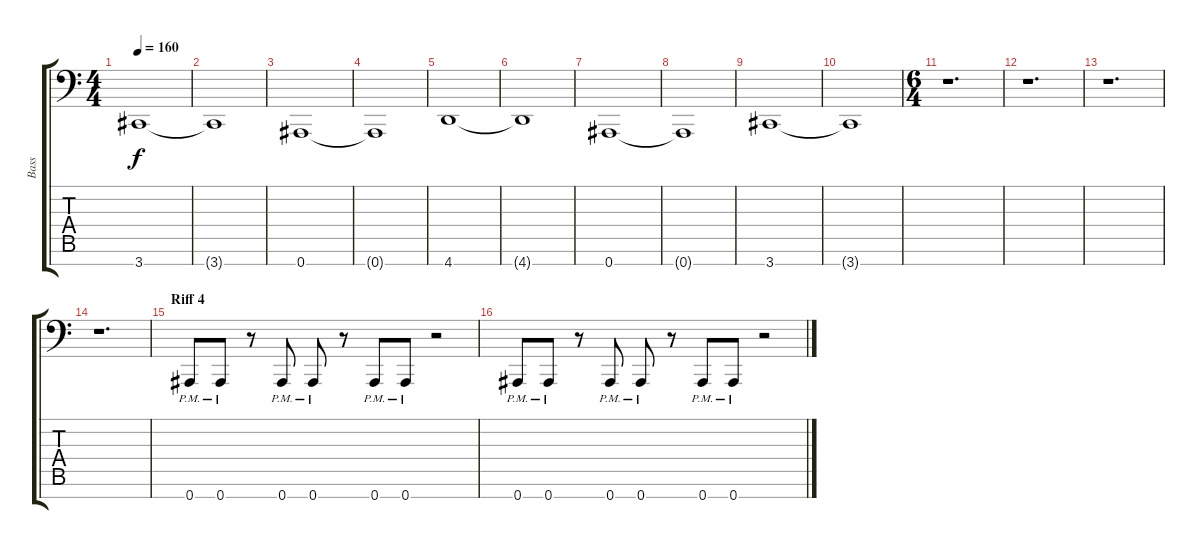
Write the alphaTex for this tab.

\track ("Bass" "Bass") {instrument electricbassfinger}
\staff {score tabs}
\tuning (Eb3 Bb2 Gb2 Db2 Ab1 Eb1 Bb0) {hide}
\ts (4 4)
\tempo 160
\clef f4
\ks c
3.7.1{dy f} |
3.7{t}.1 |
0.7.1 |
0.7{t}.1 |
4.7.1 |
4.7{t}.1 |
0.7.1 |
0.7{t}.1 |
3.7.1 |
3.7{t}.1 |
\ts (6 4)
r.1{d} |
r.1{d} |
r.1{d} |
r.1{d} |
\section ("" "Riff 4")
0.7{pm}.8 0.7{pm}.8 r.8 0.7{pm}.8 0.7{pm}.8 r.8 0.7{pm}.8 0.7{pm}.8 r.2 |
0.7{pm}.8 0.7{pm}.8 r.8 0.7{pm}.8 0.7{pm}.8 r.8 0.7{pm}.8 0.7{pm}.8 r.2
